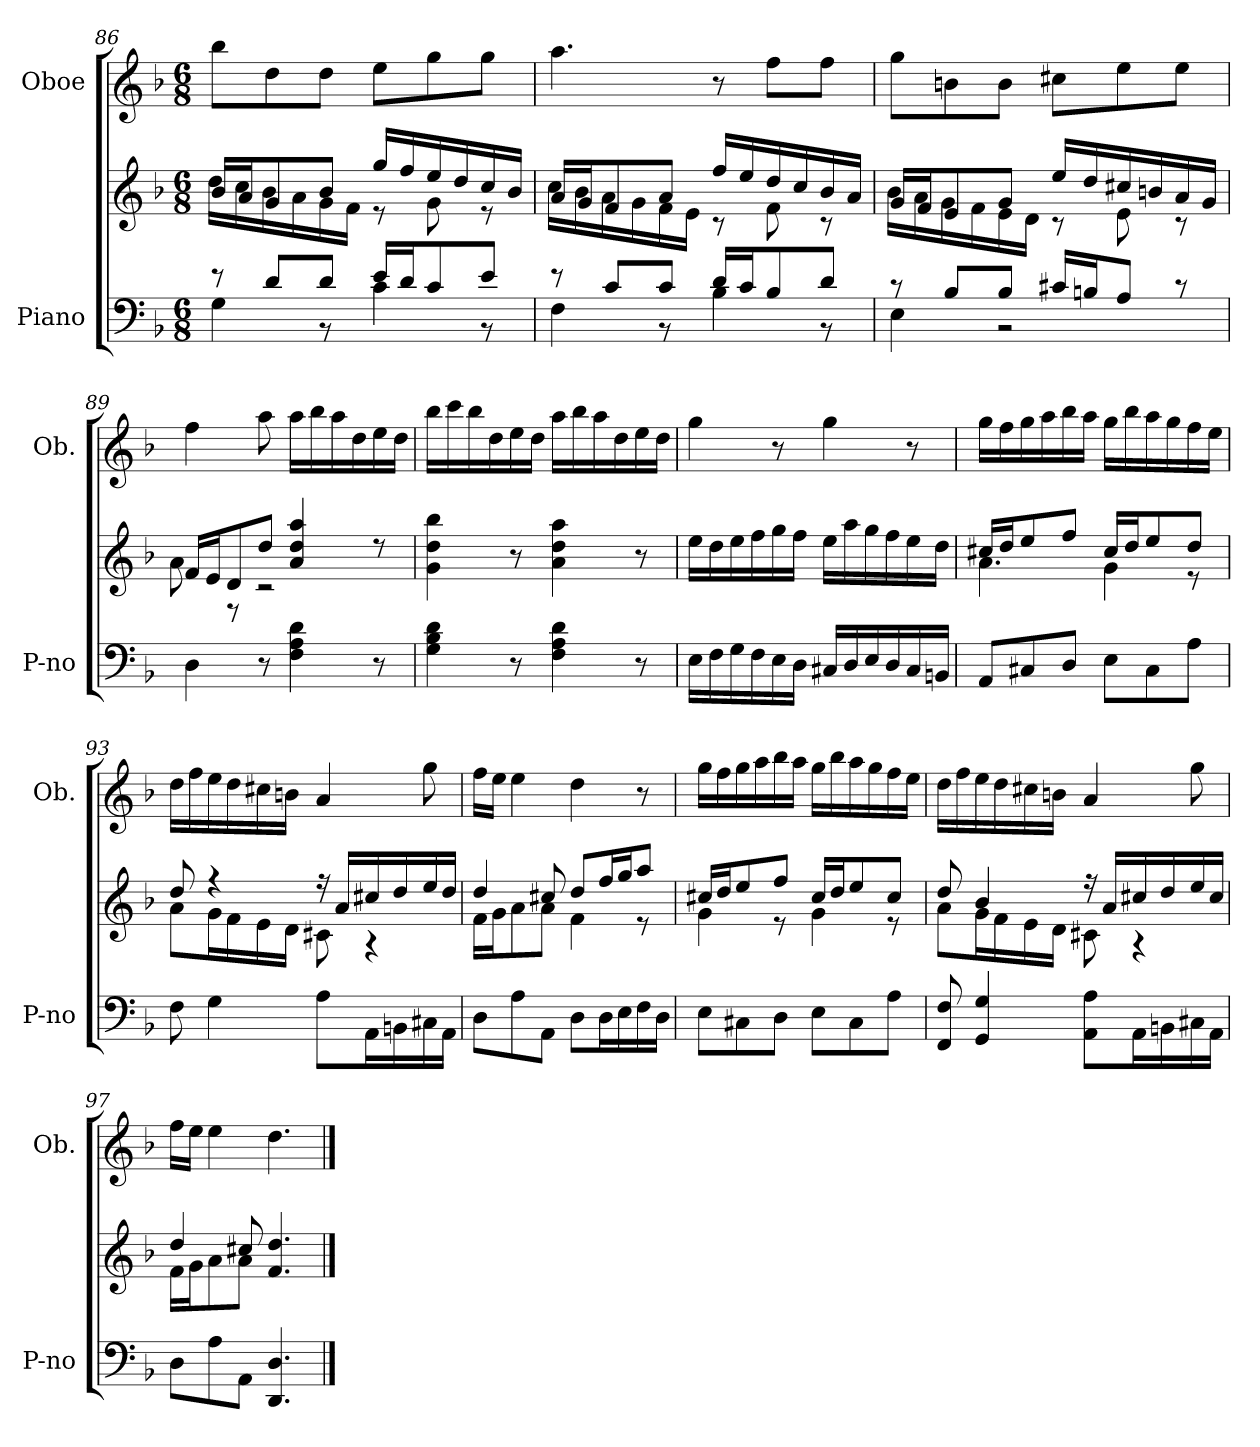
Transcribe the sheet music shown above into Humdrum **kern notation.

**kern	**kern	**kern
*part2	*part2	*part1
*staff3	*staff2	*staff1
*I"Piano	*	*I"Oboe
*I'P-no	*	*I'Ob.
*clefF4	*clefG2	*clefG2
*k[b-]	*k[b-]	*k[b-]
*M6/8	*M6/8	*M6/8
=86	=86	=86
*^	*^	*
8r	4G\	16b-/LL	16dd\LL	8bb-\L
.	.	16a/J	16cc\	.
8d/L	.	8g/	16b-\	8dd\
.	.	.	16a\	.
8d/J	8r	8b-/J	16g\	8dd\J
.	.	.	16f\JJ	.
16e/LL	4c\	16gg/LL	8r	8ee\L
16d/J	.	16ff/	.	.
8c/	.	16ee/	8g\	8gg\
.	.	16dd/	.	.
8e/J	8r	16cc/	8r	8gg\J
.	.	16b-/JJ	.	.
=87	=87	=87	=87	=87
8r	4F\	16a/LL	16cc\LL	4.aa\
.	.	16g/J	16b-\	.
8c/L	.	8f/	16a\	.
.	.	.	16g\	.
8c/J	8r	8a/J	16f\	.
.	.	.	16e\JJ	.
16d/LL	4B-\	16ff/LL	8r	8r
16c/J	.	16ee/	.	.
8B-/	.	16dd/	8f\	8ff\L
.	.	16cc/	.	.
8d/J	8r	16b-/	8r	8ff\J
.	.	16a/JJ	.	.
!!LO:LB:g=z
=88	=88	=88	=88	=88
8r	4E\	16g/LL	16b-\LL	8gg\L
.	.	16f/J	16a\	.
8B-/L	.	8e/	16g\	8bn\
.	.	.	16f\	.
8B-/J	2r	8g/J	16e\	8b\J
.	.	.	16d\JJ	.
16c#X/LL	.	16ee/LL	8r	8cc#X\L
16Bn/J	.	16dd/	.	.
8A/J	.	16cc#X/	8e\	8ee\
.	.	16bn/	.	.
8r	.	16a/	8r	8ee\J
.	.	16g/JJ	.	.
*v	*v	*	*	*
=89	=89	=89	=89
4D\	16f/LL	8a\	4ff\
.	16e/J	.	.
.	8d/	8r	.
8r	8dd/J	2r	8aa\
4F\ 4A\ 4d\	4a/ 4dd/ 4aa/	.	16aa\LL
.	.	.	16bb-\
.	.	.	16aa\
.	.	.	16dd\
8r	8r	.	16ee\
.	.	.	16dd\JJ
*	*v	*v	*
=90	=90	=90
4G\ 4B-\ 4d\	4g\ 4dd\ 4bb-\	16bb-\LL
.	.	16ccc\
.	.	16bb-\
.	.	16dd\
8r	8r	16ee\
.	.	16dd\JJ
4F\ 4A\ 4d\	4a\ 4dd\ 4aa\	16aa\LL
.	.	16bb-\
.	.	16aa\
.	.	16dd\
8r	8r	16ee\
.	.	16dd\JJ
!!LO:PB:g=z
=91	=91	=91
16E\LL	16ee\LL	4gg\
16F\	16dd\	.
16G\	16ee\	.
16F\	16ff\	.
16E\	16gg\	8r
16D\JJ	16ff\JJ	.
16C#X/LL	16ee\LL	4gg\
16D/	16aa\	.
16E/	16gg\	.
16D/	16ff\	.
16C#/	16ee\	8r
16BBn/JJ	16dd\JJ	.
=92	=92	=92
*	*^	*
8AA/L	16cc#X/LL	4.a\	16gg\LL
.	16dd/J	.	16ff\
8C#X/	8ee/	.	16gg\
.	.	.	16aa\
8D/J	8ff/J	.	16bb-\
.	.	.	16aa\JJ
8E\L	16cc#/LL	4g\	16gg\LL
.	16dd/J	.	16bb-\
8C#\	8ee/	.	16aa\
.	.	.	16gg\
8A\J	8dd/J	8r	16ff\
.	.	.	16ee\JJ
=93	=93	=93	=93
8F\	8dd/	8a\L	16dd\LL
.	.	.	16ff\
4G\	4r	16g\L	16ee\
.	.	16f\	16dd\
.	.	16e\	16cc#X\
.	.	16d\JJ	16bn\JJ
8A\L	16r	8c#X\	4a/
.	16a/LL	.	.
16AA\L	16cc#X/	4r	.
16BBn\	16dd/	.	.
16C#X\	16ee/	.	8gg\
16AA\JJ	16dd/JJ	.	.
!!LO:LB:g=z
=94	=94	=94	=94
8D\L	4dd/	16f\LL	16ff\LL
.	.	16g\J	16ee\JJ
8A\	.	8a\	4ee\
8AA\J	8cc#X/	8a\J	.
8D\L	8dd/L	4f\	4dd\
16D\L	16ff/L	.	.
16E\	16gg/J	.	.
16F\	8aa/J	8r	8r
16D\JJ	.	.	.
=95	=95	=95	=95
8E\L	16cc#X/LL	4g\	16gg\LL
.	16dd/J	.	16ff\
8C#X\	8ee/	.	16gg\
.	.	.	16aa\
8D\J	8ff/J	8r	16bb-\
.	.	.	16aa\JJ
8E\L	16cc#/LL	4g\	16gg\LL
.	16dd/J	.	16bb-\
8C#\	8ee/	.	16aa\
.	.	.	16gg\
8A\J	8cc#/J	8r	16ff\
.	.	.	16ee\JJ
=96	=96	=96	=96
8FF/ 8F/	8dd/	8a\L	16dd\LL
.	.	.	16ff\
4GG/ 4G/	4b-/	16g\L	16ee\
.	.	16f\	16dd\
.	.	16e\	16cc#X\
.	.	16d\JJ	16bn\JJ
8AA\ 8A\L	16r	8c#X\	4a/
.	16a/LL	.	.
16AA\L	16cc#X/	4r	.
16BBn\	16dd/	.	.
16C#X\	16ee/	.	8gg\
16AA\JJ	16cc#/JJ	.	.
!!LO:LB:g=z
=97	=97	=97	=97
8D\L	4dd/	16f\LL	16ff\LL
.	.	16g\J	16ee\JJ
8A\	.	8a\	4ee\
8AA\J	8cc#X/	8a\J	.
4.DD/ 4.D/	4.f/ 4.dd/	4.ryy	4.dd\
*	*v	*v	*
==	==	==
*-	*-	*-
